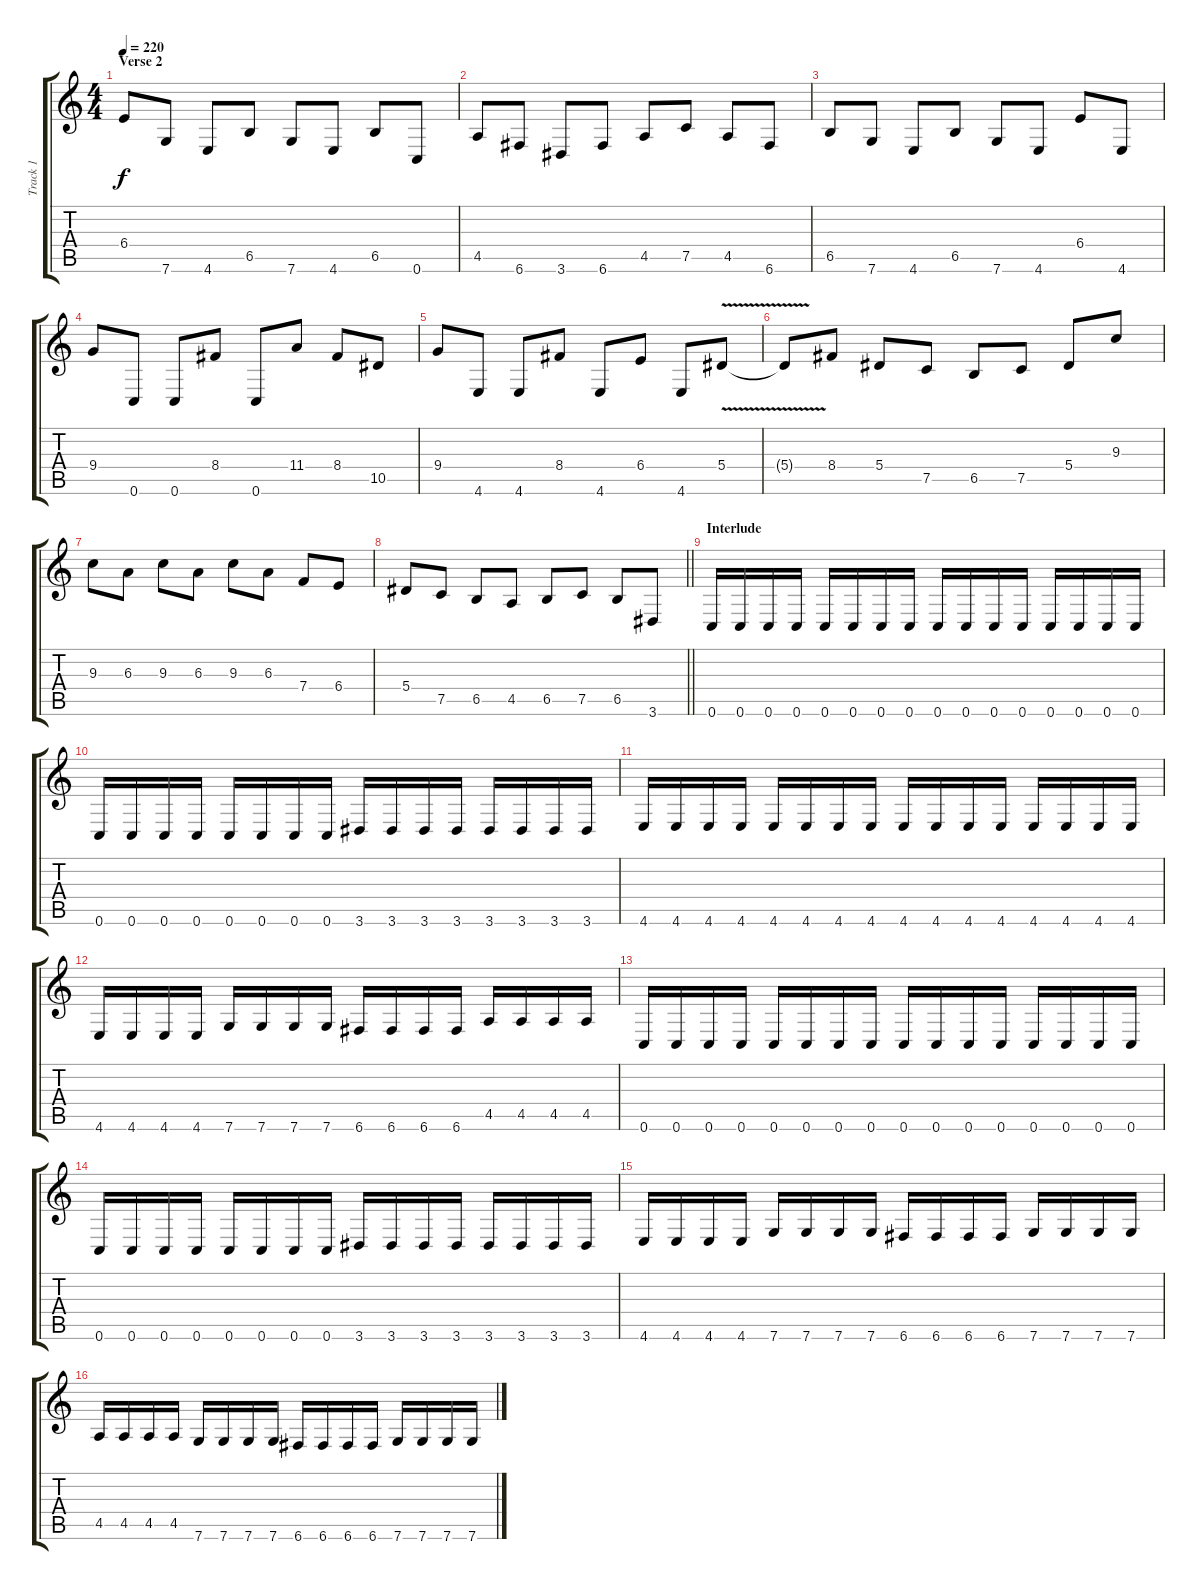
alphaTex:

\track ("Track 1" "Track 1") {instrument distortionguitar}
\staff {score tabs}
\tuning (C4 G3 Eb3 Bb2 F2 C2) {hide}
\ts (4 4)
\section ("" "Verse 2")
\tempo 220
\clef g2
\ks c
6.4.8{dy f} 7.6.8 4.6.8 6.5.8 7.6.8 4.6.8 6.5.8 0.6.8 |
4.5.8 6.6.8 3.6.8 6.6.8 4.5.8 7.5.8 4.5.8 6.6.8 |
6.5.8 7.6.8 4.6.8 6.5.8 7.6.8 4.6.8 6.4.8 4.6.8 |
9.4.8 0.6.8 0.6.8 8.4.8 0.6.8 11.4.8 8.4.8 10.5.8 |
9.4.8 4.6.8 4.6.8 8.4.8 4.6.8 6.4.8 4.6.8 5.4{v}.8 |
5.4{t}.8 8.4.8 5.4.8 7.5.8 6.5.8 7.5.8 5.4.8 9.3.8 |
9.3.8 6.3.8 9.3.8 6.3.8 9.3.8 6.3.8 7.4.8 6.4.8 |
\barLineRight lightlight
5.4.8 7.5.8 6.5.8 4.5.8 6.5.8 7.5.8 6.5.8 3.6.8 |
\section ("" "Interlude")
0.6.16 0.6.16 0.6.16 0.6.16 0.6.16 0.6.16 0.6.16 0.6.16 0.6.16 0.6.16 0.6.16 0.6.16 0.6.16 0.6.16 0.6.16 0.6.16 |
0.6.16 0.6.16 0.6.16 0.6.16 0.6.16 0.6.16 0.6.16 0.6.16 3.6.16 3.6.16 3.6.16 3.6.16 3.6.16 3.6.16 3.6.16 3.6.16 |
4.6.16 4.6.16 4.6.16 4.6.16 4.6.16 4.6.16 4.6.16 4.6.16 4.6.16 4.6.16 4.6.16 4.6.16 4.6.16 4.6.16 4.6.16 4.6.16 |
4.6.16 4.6.16 4.6.16 4.6.16 7.6.16 7.6.16 7.6.16 7.6.16 6.6.16 6.6.16 6.6.16 6.6.16 4.5.16 4.5.16 4.5.16 4.5.16 |
0.6.16 0.6.16 0.6.16 0.6.16 0.6.16 0.6.16 0.6.16 0.6.16 0.6.16 0.6.16 0.6.16 0.6.16 0.6.16 0.6.16 0.6.16 0.6.16 |
0.6.16 0.6.16 0.6.16 0.6.16 0.6.16 0.6.16 0.6.16 0.6.16 3.6.16 3.6.16 3.6.16 3.6.16 3.6.16 3.6.16 3.6.16 3.6.16 |
4.6.16 4.6.16 4.6.16 4.6.16 7.6.16 7.6.16 7.6.16 7.6.16 6.6.16 6.6.16 6.6.16 6.6.16 7.6.16 7.6.16 7.6.16 7.6.16 |
4.5.16 4.5.16 4.5.16 4.5.16 7.6.16 7.6.16 7.6.16 7.6.16 6.6.16 6.6.16 6.6.16 6.6.16 7.6.16 7.6.16 7.6.16 7.6.16
